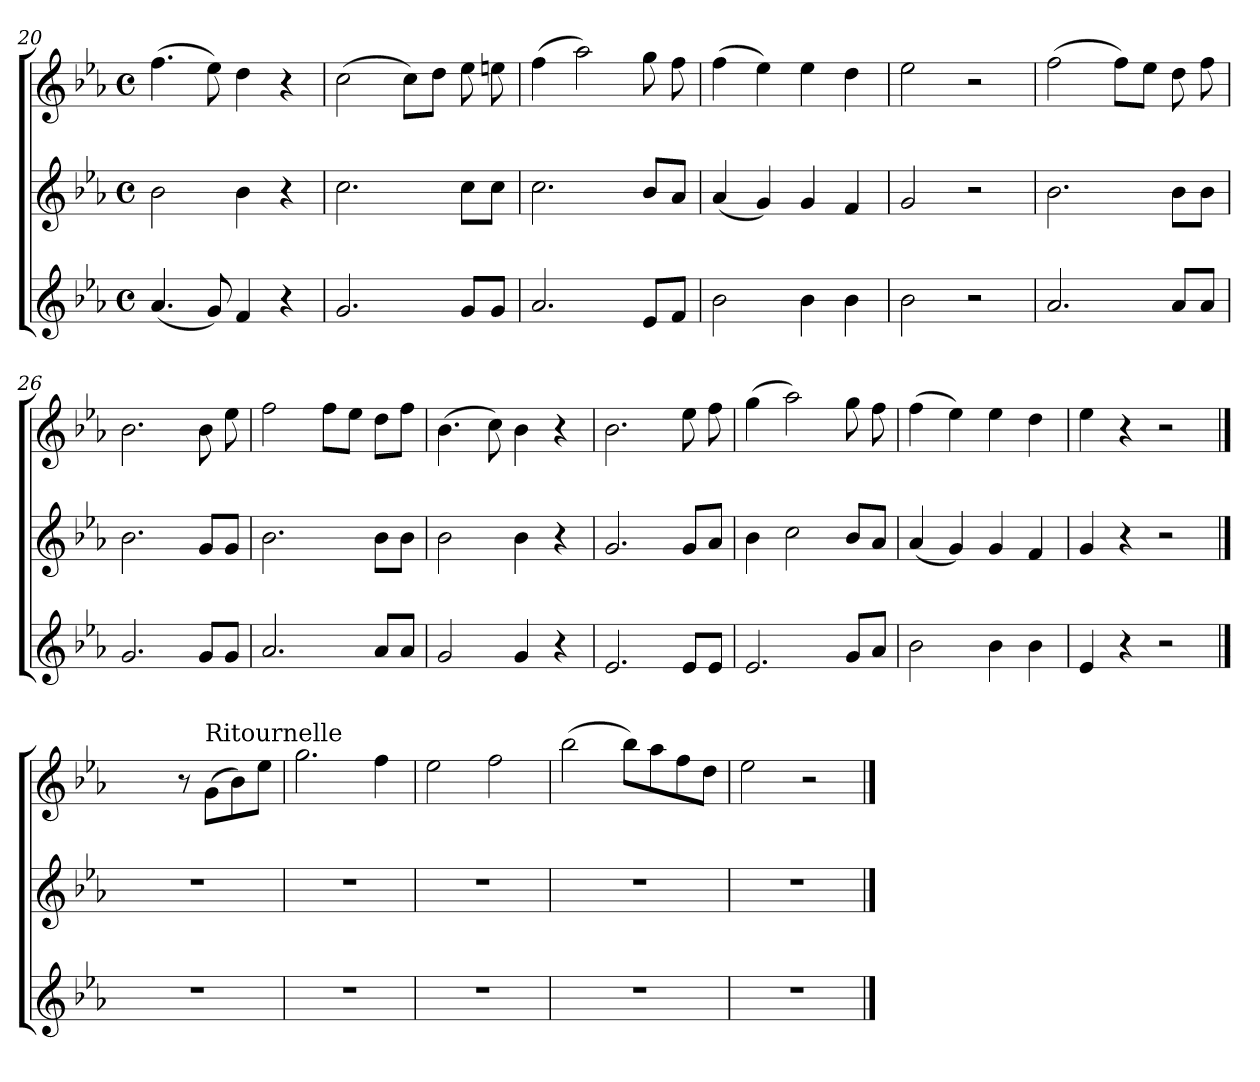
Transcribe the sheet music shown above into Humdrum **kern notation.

**kern	**kern	**kern
*part3	*part2	*part1
*staff3	*staff2	*staff1
*clefG2	*clefG2	*clefG2
*k[b-e-a-]	*k[b-e-a-]	*k[b-e-a-]
*E-:	*E-:	*E-:
*M4/4	*M4/4	*M4/4
*met(c)	*met(c)	*met(c)
=20	=20	=20
(<4.a-/	2b-\	(>4.ff\
8g/)	.	8ee-\)
4f/	4b-\	4dd\
4r	4r	4r
=21	=21	=21
2.g/	2.cc\	(>2cc\
.	.	8cc\L)
.	.	8dd\J
8g/L	8cc\L	8ee-\
8g/J	8cc\J	8een\
=22	=22	=22
2.a-/	2.cc\	(>4ff\
.	.	2aa-\)
8e-/L	8b-/L	8gg\
8f/J	8a-/J	8ff\
=23	=23	=23
2b-\	(<4a-/	(>4ff\
.	4g/)	4ee-\)
4b-\	4g/	4ee-\
4b-\	4f/	4dd\
!!LO:LB:g=z
=24	=24	=24
2b-\	2g/	2ee-\
2r	2r	2r
=25	=25	=25
2.a-/	2.b-\	(>2ff\
.	.	8ff\L)
.	.	8ee-\J
8a-/L	8b-\L	8dd\
8a-/J	8b-\J	8ff\
=26	=26	=26
2.g/	2.b-\	2.b-\
8g/L	8g/L	8b-\
8g/J	8g/J	8ee-\
=27	=27	=27
2.a-/	2.b-\	2ff\
.	.	8ff\L
.	.	8ee-\J
8a-/L	8b-\L	8dd\L
8a-/J	8b-\J	8ff\J
=28	=28	=28
2g/	2b-\	(>4.b-\
.	.	8cc\)
4g/	4b-\	4b-\
4r	4r	4r
=29	=29	=29
2.e-/	2.g/	2.b-\
8e-/L	8g/L	8ee-\
8e-/J	8a-/J	8ff\
!!LO:PB:g=z
=30	=30	=30
2.e-/	4b-\	(>4gg\
.	2cc\	2aa-\)
8g/L	8b-/L	8gg\
8a-/J	8a-/J	8ff\
=31	=31	=31
2b-\	(<4a-/	(>4ff\
.	4g/)	4ee-\)
4b-\	4g/	4ee-\
4b-\	4f/	4dd\
=32	=32	=32
4e-/	4g/	4ee-\
4r	4r	4r
2r	2r	2r
==33	==33	==33
1r	1r	2ryy
.	.	8r
!	!	!LO:TX:a:t=Ritournelle
.	.	(>8g\L
.	.	8b-\)
.	.	8ee-\J
=34	=34	=34
1r	1r	2.gg\
.	.	4ff\
=35	=35	=35
1r	1r	2ee-\
.	.	2ff\
!!LO:LB:g=z
=36	=36	=36
1r	1r	(>2bb-\
.	.	8bb-\L)
.	.	8aa-\
.	.	8ff\
.	.	8dd\J
=37	=37	=37
1r	1r	2ee-\
.	.	2r
==	==	==
*-	*-	*-
